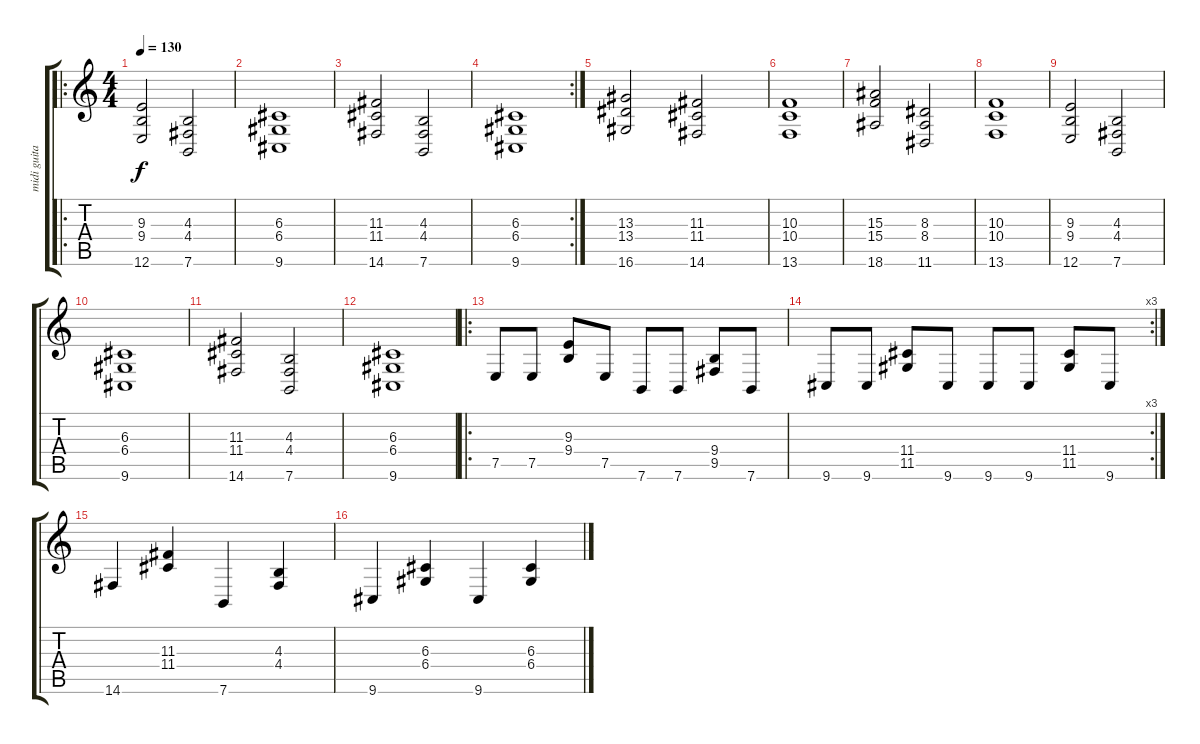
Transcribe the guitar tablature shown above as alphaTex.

\track ("midi guitar" "midi guita") {instrument synthstrings2}
\staff {score tabs}
\tuning (E4 B3 G3 D3 A2 E2) {hide}
\ro
\ts (4 4)
\tempo 130
\clef g2
\ks c
(9.3 9.4 12.6).2{dy f} (4.3 4.4 7.6).2 |
(6.3 6.4 9.6).1 |
(11.3 11.4 14.6).2 (4.3 4.4 7.6).2 |
\rc 2
(6.3 6.4 9.6).1 |
(13.3 13.4 16.6).2 (11.3 11.4 14.6).2 |
(10.3 10.4 13.6).1 |
(15.3 15.4 18.6).2 (8.3 8.4 11.6).2 |
(10.3 10.4 13.6).1 |
(9.3 9.4 12.6).2 (4.3 4.4 7.6).2 |
(6.3 6.4 9.6).1 |
(11.3 11.4 14.6).2 (4.3 4.4 7.6).2 |
(6.3 6.4 9.6).1 |
\ro
7.5.8 7.5.8 (9.3 9.4).8 7.5.8 7.6.8 7.6.8 (9.4 9.5).8 7.6.8 |
\rc 3
9.6.8 9.6.8 (11.4 11.5).8 9.6.8 9.6.8 9.6.8 (11.4 11.5).8 9.6.8 |
14.6.4 (11.3 11.4).4 7.6.4 (4.3 4.4).4 |
9.6.4 (6.3 6.4).4 9.6.4 (6.3 6.4).4
